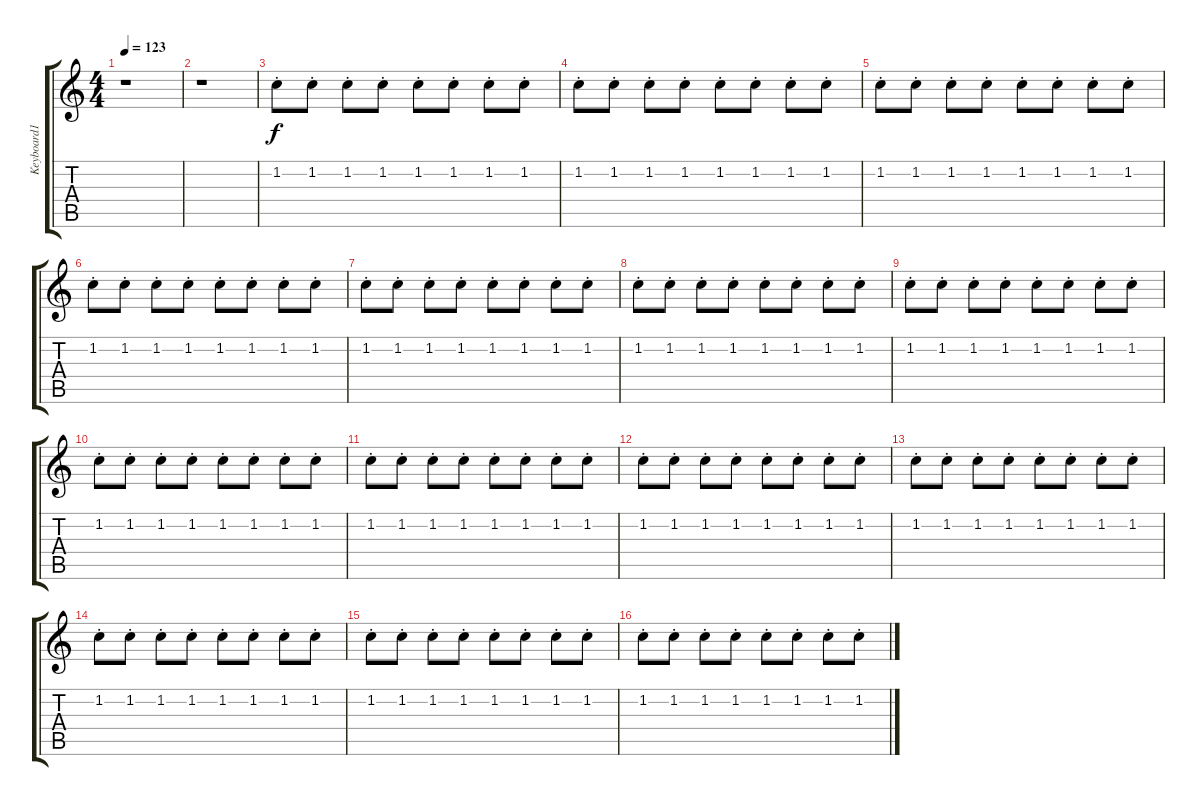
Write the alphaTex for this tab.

\track ("Keyboard1" "Keyboard1") {instrument lead1square}
\staff {score tabs}
\tuning (E5 B4 G4 D4 A3 E3) {hide}
\ts (4 4)
\tempo 123
\clef g2
\ks c
r.1{dy f} |
r.1 |
1.2{st}.8{instrument lead1square} 1.2{st}.8 1.2{st}.8 1.2{st}.8 1.2{st}.8 1.2{st}.8 1.2{st}.8 1.2{st}.8 |
1.2{st}.8 1.2{st}.8 1.2{st}.8 1.2{st}.8 1.2{st}.8 1.2{st}.8 1.2{st}.8 1.2{st}.8 |
1.2{st}.8 1.2{st}.8 1.2{st}.8 1.2{st}.8 1.2{st}.8 1.2{st}.8 1.2{st}.8 1.2{st}.8 |
1.2{st}.8 1.2{st}.8 1.2{st}.8 1.2{st}.8 1.2{st}.8 1.2{st}.8 1.2{st}.8 1.2{st}.8 |
1.2{st}.8 1.2{st}.8 1.2{st}.8 1.2{st}.8 1.2{st}.8 1.2{st}.8 1.2{st}.8 1.2{st}.8 |
1.2{st}.8 1.2{st}.8 1.2{st}.8 1.2{st}.8 1.2{st}.8 1.2{st}.8 1.2{st}.8 1.2{st}.8 |
1.2{st}.8 1.2{st}.8 1.2{st}.8 1.2{st}.8 1.2{st}.8 1.2{st}.8 1.2{st}.8 1.2{st}.8 |
1.2{st}.8 1.2{st}.8 1.2{st}.8 1.2{st}.8 1.2{st}.8 1.2{st}.8 1.2{st}.8 1.2{st}.8 |
1.2{st}.8 1.2{st}.8 1.2{st}.8 1.2{st}.8 1.2{st}.8 1.2{st}.8 1.2{st}.8 1.2{st}.8 |
1.2{st}.8 1.2{st}.8 1.2{st}.8 1.2{st}.8 1.2{st}.8 1.2{st}.8 1.2{st}.8 1.2{st}.8 |
1.2{st}.8 1.2{st}.8 1.2{st}.8 1.2{st}.8 1.2{st}.8 1.2{st}.8 1.2{st}.8 1.2{st}.8 |
1.2{st}.8 1.2{st}.8 1.2{st}.8 1.2{st}.8 1.2{st}.8 1.2{st}.8 1.2{st}.8 1.2{st}.8 |
1.2{st}.8 1.2{st}.8 1.2{st}.8 1.2{st}.8 1.2{st}.8 1.2{st}.8 1.2{st}.8 1.2{st}.8 |
1.2{st}.8 1.2{st}.8 1.2{st}.8 1.2{st}.8 1.2{st}.8 1.2{st}.8 1.2{st}.8 1.2{st}.8
